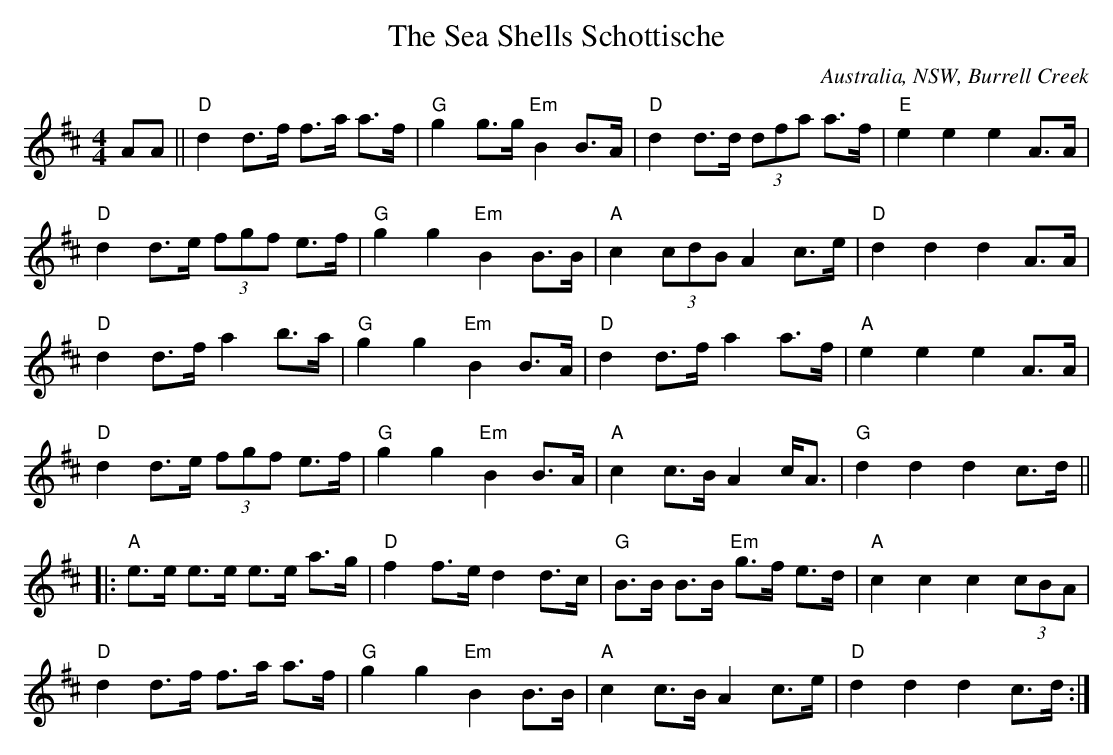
X:1
T:The Sea Shells Schottische
O:Australia, NSW, Burrell Creek
M:4/4
L:1/8
K:D
AA||"D"d2d>f f>a a>f|"G"g2g>g"Em"B2B>A|"D"d2d>d (3dfa a>f|"E"e2e2e2A>A|
"D"d2d>e (3fgf e>f|"G"g2g2"Em"B2 B>B|"A"c2 (3cdB A2 c>e|"D"d2d2d2A>A|
"D"d2d>f a2b>a|"G"g2g2"Em"B2B>A|"D"d2d>f a2a>f|"A"e2e2e2A>A|
"D"d2d>e (3fgf e>f|"G"g2g2"Em"B2B>A|"A"c2c>B A2c<A|"G"d2d2d2c>d||
|:"A"e>e e>e e>e a>g|"D"f2f>ed2d>c|"G"B>B B>B "Em"g>f e>d|"A"c2c2c2(3cBA|
"D"d2d>f f>a a>f|"G"g2g2"Em"B2B>B|"A"c2c>BA2c>e|"D"d2d2d2c>d:|
